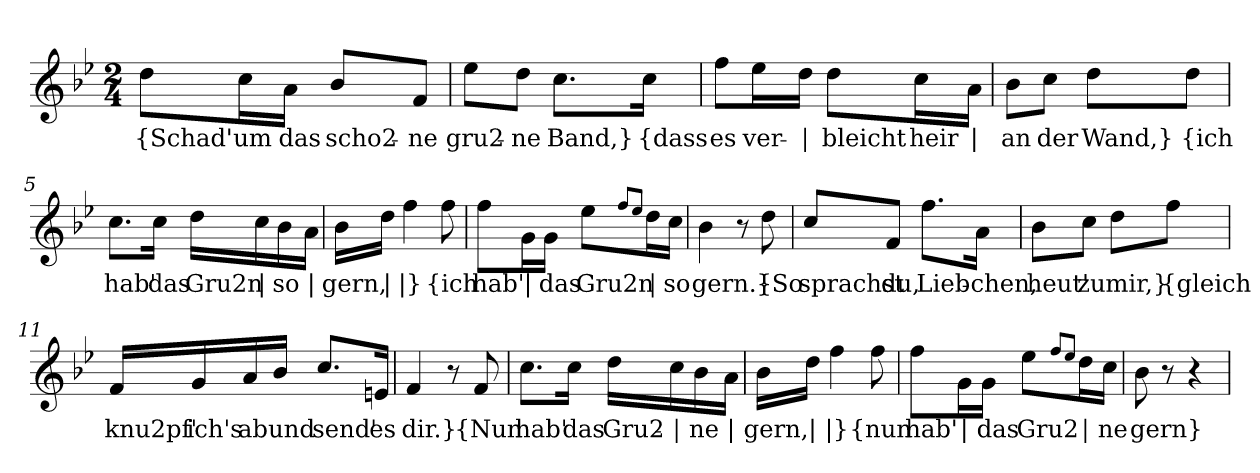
**kern	**text
*part1	*part1
*staff1	*staff1
*clefG2	*
*k[b-e-]	*
*M2/4	*
=1	=1
!	!LO:LY:b
8dd\L	{Schad'
!	!LO:LY:b
16cc\L	um
!	!LO:LY:b
16a\JJ	das
!	!LO:LY:b
8b-/L	scho2-
!	!LO:LY:b
8f/J	-ne
=2	=2
!	!LO:LY:b
8ee-\L	gru2-
!	!LO:LY:b
8dd\J	-ne
!	!LO:LY:b
8.cc\L	Band,}
!	!LO:LY:b
16cc\Jk	{dass
=3	=3
!	!LO:LY:b
8ff\L	es
!	!LO:LY:b
16ee-\L	ver-
!	!LO:LY:b
16dd\JJ	|
!	!LO:LY:b
8dd\L	-bleicht
!	!LO:LY:b
16cc\L	heir
!	!LO:LY:b
16a\JJ	|
=4	=4
!	!LO:LY:b
8b-\L	an
!	!LO:LY:b
8cc\J	der
!	!LO:LY:b
8dd\L	Wand,}
!	!LO:LY:b
8dd\J	{ich
!!LO:LB:g=z
=5	=5
!	!LO:LY:b
8.cc\L	hab'
!	!LO:LY:b
16cc\Jk	das
!	!LO:LY:b
16dd\LL	Gru2n
!	!LO:LY:b
16cc\	|
!	!LO:LY:b
16b-\	so
!	!LO:LY:b
16a\JJ	|
=6	=6
!	!LO:LY:b
16b-\LL	gern,
!	!LO:LY:b
16dd\JJ	|
!	!LO:LY:b
4ff\	|}
!	!LO:LY:b
8ff\	{ich
=7	=7
!	!LO:LY:b
8ff\L	hab'
!	!LO:LY:b
16g\L	|
!	!LO:LY:b
16g\JJ	das
!	!LO:LY:b
8ee-\L	Gru2n
8qff/L	.
8qee-/J	.
!	!LO:LY:b
16dd\L	|
!	!LO:LY:b
16cc\JJ	so
=8	=8
!	!LO:LY:b
4b-\	gern.}
8r	.
!	!LO:LY:b
8dd\	{So
=9	=9
!	!LO:LY:b
8cc/L	sprachst
!	!LO:LY:b
8f/J	du,
!	!LO:LY:b
8.ff\L	Lieb-
!	!LO:LY:b
16a\Jk	-chen,
!!LO:LB:g=z
=10	=10
!	!LO:LY:b
8b-\L	heut'
!	!LO:LY:b
8cc\J	zu
!	!LO:LY:b
8dd\L	mir,}
!	!LO:LY:b
8ff\J	{gleich
=11	=11
!	!LO:LY:b
16f/LL	knu2pf'
!	!LO:LY:b
16g/	ich's
!	!LO:LY:b
16a/	ab
!	!LO:LY:b
16b-/JJ	und
!	!LO:LY:b
8.cc/L	send'
!	!LO:LY:b
16en/Jk	es
=12	=12
!	!LO:LY:b
4f/	dir.}
8r	.
!	!LO:LY:b
8f/	{Nun
=13	=13
!	!LO:LY:b
8.cc\L	hab'
!	!LO:LY:b
16cc\Jk	das
!	!LO:LY:b
16dd\LL	Gru2-
!	!LO:LY:b
16cc\	|
!	!LO:LY:b
16b-\	-ne
!	!LO:LY:b
16a\JJ	|
=14	=14
!	!LO:LY:b
16b-\LL	gern,
!	!LO:LY:b
16dd\JJ	|
!	!LO:LY:b
4ff\	|}
!	!LO:LY:b
8ff\	{nun
!!LO:LB:g=z
=15	=15
!	!LO:LY:b
8ff\L	hab'
!	!LO:LY:b
16g\L	|
!	!LO:LY:b
16g\JJ	das
!	!LO:LY:b
8ee-\L	Gru2
8qff/L	.
8qee-/J	.
!	!LO:LY:b
16dd\L	|
!	!LO:LY:b
16cc\JJ	-ne
=16	=16
!	!LO:LY:b
8b-\	gern}
8r	.
4r	.
=	=
*-	*-
